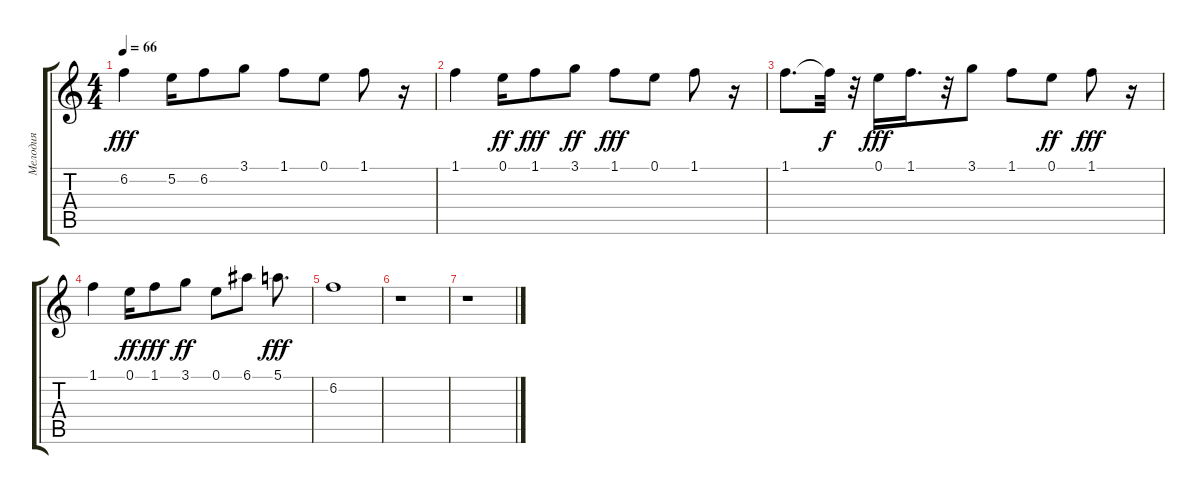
\track ("Мелодия" "Мелодия") {instrument acousticguitarnylon}
\staff {score tabs}
\tuning (E4 B3 G3 D3 A2 E2) {hide}
\ts (4 4)
\tempo 66
\clef g2
\ks c
6.2.4{dy fff} 5.2.16 6.2.8 3.1.8 1.1.8 0.1.8 1.1.8 r.16 |
1.1.4 0.1.16{dy ff} 1.1.8{dy fff} 3.1.8{dy ff} 1.1.8{dy fff} 0.1.8 1.1.8 r.16 |
1.1.8{d} 1.1{t}.32{dy f} r.32 0.1.16{dy fff} 1.1.16{d} r.32 3.1.8 1.1.8 0.1.8{dy ff} 1.1.8{dy fff} r.16 |
1.1.4 0.1.16{dy ff} 1.1.8{dy fff} 3.1.8{dy ff} 0.1.8 6.1.8 5.1.8{d dy fff} |
6.2.1 |
r.1 |
r.1
